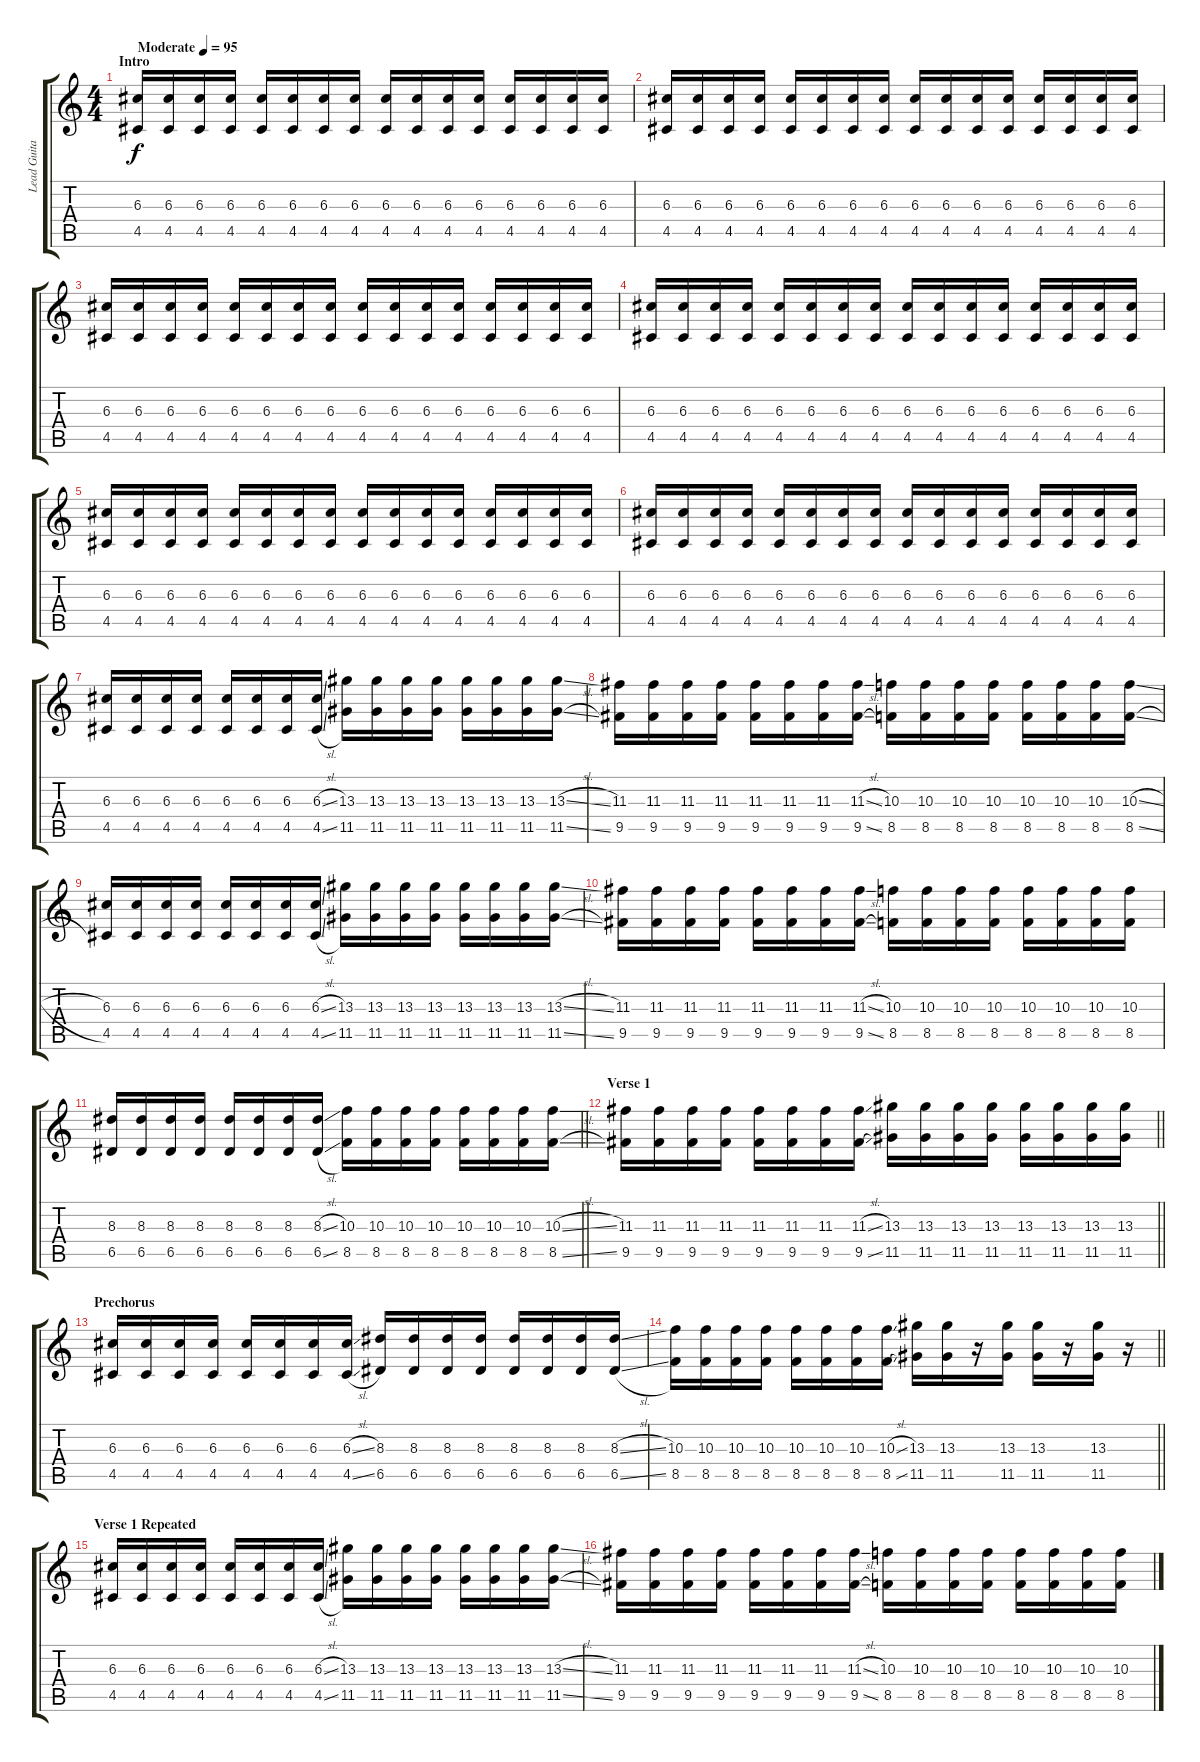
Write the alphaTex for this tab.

\track ("Lead Guitar" "Lead Guita") {instrument distortionguitar}
\staff {score tabs}
\tuning (E4 B3 G3 D3 A2 E2) {hide}
\ts (4 4)
\section ("" "Intro")
\tempo (95 "Moderate")
\clef g2
\ks c
(6.3 4.5).16{dy f instrument distortionguitar} (6.3 4.5).16 (6.3 4.5).16 (6.3 4.5).16 (6.3 4.5).16 (6.3 4.5).16 (6.3 4.5).16 (6.3 4.5).16 (6.3 4.5).16 (6.3 4.5).16 (6.3 4.5).16 (6.3 4.5).16 (6.3 4.5).16 (6.3 4.5).16 (6.3 4.5).16 (6.3 4.5).16 |
(6.3 4.5).16 (6.3 4.5).16 (6.3 4.5).16 (6.3 4.5).16 (6.3 4.5).16 (6.3 4.5).16 (6.3 4.5).16 (6.3 4.5).16 (6.3 4.5).16 (6.3 4.5).16 (6.3 4.5).16 (6.3 4.5).16 (6.3 4.5).16 (6.3 4.5).16 (6.3 4.5).16 (6.3 4.5).16 |
(6.3 4.5).16{lyrics (0 "") lyrics (1 "") lyrics (2 "") lyrics (3 "") lyrics (4 "")} (6.3 4.5).16{lyrics (0 "") lyrics (1 "") lyrics (2 "") lyrics (3 "") lyrics (4 "")} (6.3 4.5).16{lyrics (0 "") lyrics (1 "") lyrics (2 "") lyrics (3 "") lyrics (4 "")} (6.3 4.5).16{lyrics (0 "") lyrics (1 "") lyrics (2 "") lyrics (3 "") lyrics (4 "")} (6.3 4.5).16{lyrics (0 "") lyrics (1 "") lyrics (2 "") lyrics (3 "") lyrics (4 "")} (6.3 4.5).16{lyrics (0 "") lyrics (1 "") lyrics (2 "") lyrics (3 "") lyrics (4 "")} (6.3 4.5).16{lyrics (0 "") lyrics (1 "") lyrics (2 "") lyrics (3 "") lyrics (4 "")} (6.3 4.5).16{lyrics (0 "") lyrics (1 "") lyrics (2 "") lyrics (3 "") lyrics (4 "")} (6.3 4.5).16{lyrics (0 "") lyrics (1 "") lyrics (2 "") lyrics (3 "") lyrics (4 "")} (6.3 4.5).16{lyrics (0 "") lyrics (1 "") lyrics (2 "") lyrics (3 "") lyrics (4 "")} (6.3 4.5).16{lyrics (0 "") lyrics (1 "") lyrics (2 "") lyrics (3 "") lyrics (4 "")} (6.3 4.5).16 (6.3 4.5).16 (6.3 4.5).16 (6.3 4.5).16 (6.3 4.5).16 |
(6.3 4.5).16 (6.3 4.5).16 (6.3 4.5).16 (6.3 4.5).16 (6.3 4.5).16 (6.3 4.5).16 (6.3 4.5).16 (6.3 4.5).16 (6.3 4.5).16 (6.3 4.5).16 (6.3 4.5).16 (6.3 4.5).16 (6.3 4.5).16 (6.3 4.5).16 (6.3 4.5).16 (6.3 4.5).16 |
(6.3 4.5).16 (6.3 4.5).16 (6.3 4.5).16 (6.3 4.5).16 (6.3 4.5).16 (6.3 4.5).16 (6.3 4.5).16 (6.3 4.5).16 (6.3 4.5).16 (6.3 4.5).16 (6.3 4.5).16 (6.3 4.5).16 (6.3 4.5).16 (6.3 4.5).16 (6.3 4.5).16 (6.3 4.5).16 |
(6.3 4.5).16 (6.3 4.5).16 (6.3 4.5).16 (6.3 4.5).16 (6.3 4.5).16 (6.3 4.5).16 (6.3 4.5).16 (6.3 4.5).16 (6.3 4.5).16 (6.3 4.5).16 (6.3 4.5).16 (6.3 4.5).16 (6.3 4.5).16 (6.3 4.5).16 (6.3 4.5).16 (6.3 4.5).16 |
(6.3 4.5).16 (6.3 4.5).16 (6.3 4.5).16 (6.3 4.5).16 (6.3 4.5).16 (6.3 4.5).16 (6.3 4.5).16 (6.3{sl} 4.5{sl}).16 (13.3 11.5).16 (13.3 11.5).16 (13.3 11.5).16 (13.3 11.5).16 (13.3 11.5).16 (13.3 11.5).16 (13.3 11.5).16 (13.3{sl} 11.5{sl}).16 |
(11.3 9.5).16 (11.3 9.5).16 (11.3 9.5).16 (11.3 9.5).16 (11.3 9.5).16 (11.3 9.5).16 (11.3 9.5).16 (11.3{sl} 9.5{sl}).16 (10.3 8.5).16 (10.3 8.5).16 (10.3 8.5).16 (10.3 8.5).16 (10.3 8.5).16 (10.3 8.5).16 (10.3 8.5).16 (10.3{sl} 8.5{sl}).16 |
(6.3 4.5).16 (6.3 4.5).16 (6.3 4.5).16 (6.3 4.5).16 (6.3 4.5).16 (6.3 4.5).16 (6.3 4.5).16 (6.3{sl} 4.5{sl}).16 (13.3 11.5).16 (13.3 11.5).16 (13.3 11.5).16 (13.3 11.5).16 (13.3 11.5).16 (13.3 11.5).16 (13.3 11.5).16 (13.3{sl} 11.5{sl}).16 |
(11.3 9.5).16 (11.3 9.5).16 (11.3 9.5).16 (11.3 9.5).16 (11.3 9.5).16 (11.3 9.5).16 (11.3 9.5).16 (11.3{sl} 9.5{sl}).16 (10.3 8.5).16 (10.3 8.5).16 (10.3 8.5).16 (10.3 8.5).16 (10.3 8.5).16 (10.3 8.5).16 (10.3 8.5).16 (10.3 8.5).16 |
\barLineRight lightlight
(8.3 6.5).16 (8.3 6.5).16 (8.3 6.5).16 (8.3 6.5).16 (8.3 6.5).16 (8.3 6.5).16 (8.3 6.5).16 (8.3{sl} 6.5{sl}).16 (10.3 8.5).16 (10.3 8.5).16 (10.3 8.5).16 (10.3 8.5).16 (10.3 8.5).16 (10.3 8.5).16 (10.3 8.5).16 (10.3{sl} 8.5{sl}).16 |
\section ("" "Verse 1")
\barLineRight lightlight
(11.3 9.5).16 (11.3 9.5).16 (11.3 9.5).16 (11.3 9.5).16 (11.3 9.5).16 (11.3 9.5).16 (11.3 9.5).16 (11.3{sl} 9.5{sl}).16 (13.3 11.5).16 (13.3 11.5).16 (13.3 11.5).16 (13.3 11.5).16 (13.3 11.5).16 (13.3 11.5).16 (13.3 11.5).16 (13.3 11.5).16 |
\section ("" "Prechorus")
(6.3 4.5).16 (6.3 4.5).16 (6.3 4.5).16 (6.3 4.5).16 (6.3 4.5).16 (6.3 4.5).16 (6.3 4.5).16 (6.3{sl} 4.5{sl}).16 (8.3 6.5).16 (8.3 6.5).16 (8.3 6.5).16 (8.3 6.5).16 (8.3 6.5).16 (8.3 6.5).16 (8.3 6.5).16 (8.3{sl} 6.5{sl}).16 |
\barLineRight lightlight
(10.3 8.5).16 (10.3 8.5).16 (10.3 8.5).16 (10.3 8.5).16 (10.3 8.5).16 (10.3 8.5).16 (10.3 8.5).16 (10.3{sl} 8.5{sl}).16 (13.3 11.5).16 (13.3 11.5).16 r.16 (13.3 11.5).16 (13.3 11.5).16 r.16 (13.3 11.5).16 r.16 |
\section ("" "Verse 1 Repeated")
(6.3 4.5).16 (6.3 4.5).16 (6.3 4.5).16 (6.3 4.5).16 (6.3 4.5).16 (6.3 4.5).16 (6.3 4.5).16 (6.3{sl} 4.5{sl}).16 (13.3 11.5).16 (13.3 11.5).16 (13.3 11.5).16 (13.3 11.5).16 (13.3 11.5).16 (13.3 11.5).16 (13.3 11.5).16 (13.3{sl} 11.5{sl}).16 |
(11.3 9.5).16 (11.3 9.5).16 (11.3 9.5).16 (11.3 9.5).16 (11.3 9.5).16 (11.3 9.5).16 (11.3 9.5).16 (11.3{sl} 9.5{sl}).16 (10.3 8.5).16 (10.3 8.5).16 (10.3 8.5).16 (10.3 8.5).16 (10.3 8.5).16 (10.3 8.5).16 (10.3 8.5).16 (10.3{sl} 8.5{sl}).16
